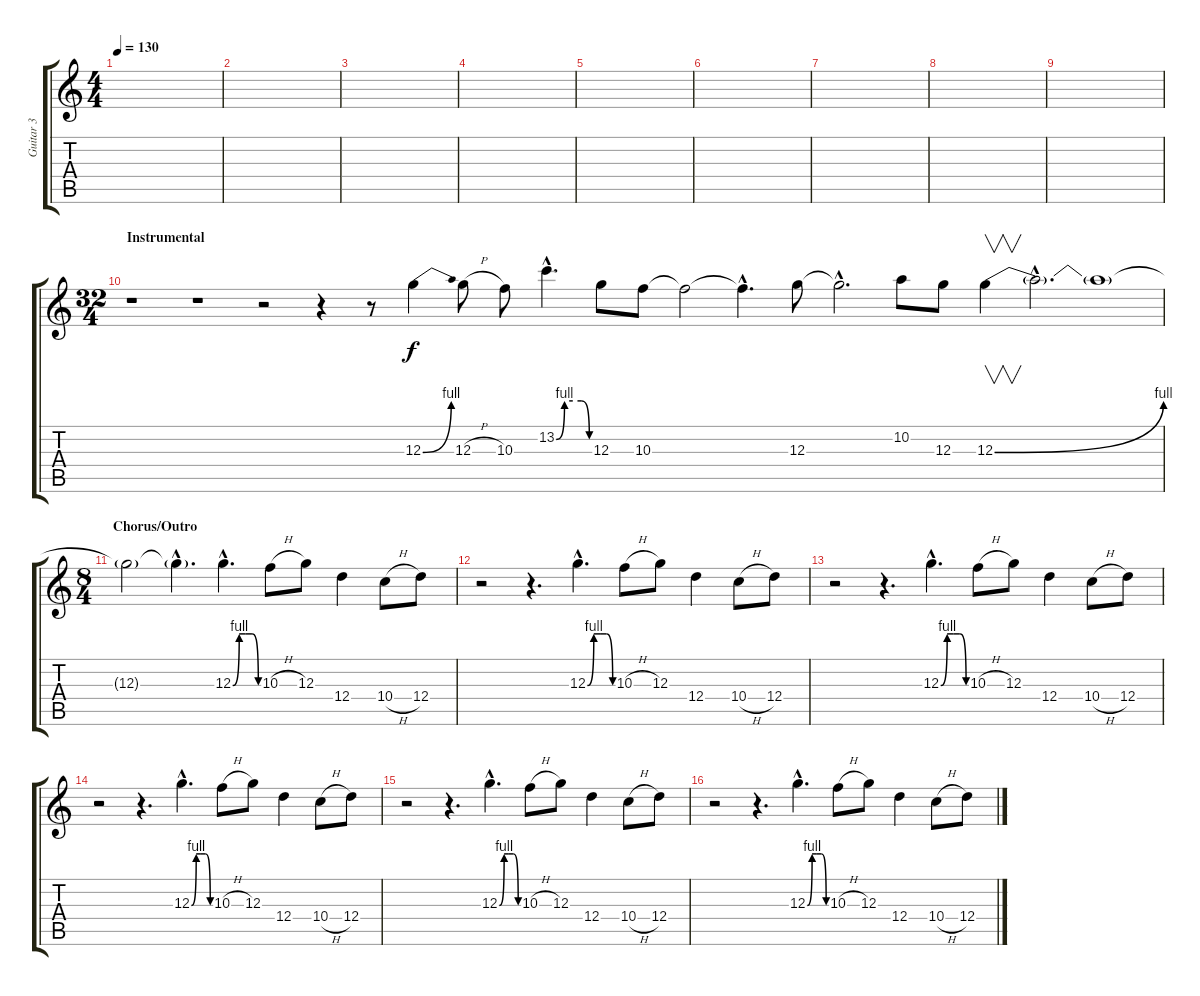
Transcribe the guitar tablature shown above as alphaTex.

\track ("Guitar 3" "Guitar 3") {instrument distortionguitar}
\staff {score tabs}
\tuning (E4 B3 G3 D3 A2 E2) {hide}
\ts (4 4)
\tempo 130
\clef g2
\ks c
|
|
|
|
|
|
|
|
|
\ts (32 4)
\section ("" "Instrumental")
r.1 r.1 r.2 r.4 r.8 12.3{be (bend 0 0 60 4)}.4 12.3{h}.8 10.3.8 13.2{be (custom 0 0 15 4 30 4 45 4 60 0) hac}.4{d} 12.3.8 10.3.8 10.3{t}.2 10.3{hac t}.4{d} 12.3.8 12.3{hac t}.2{d} 10.2.8 12.3.8 12.3{be (bend 0 0 60 4)}.4{v} 12.3{hac t}.2{d} 12.3{t}.1 |
\ts (8 4)
\section ("" "Chorus/Outro")
12.3{t}.2 12.3{hac t}.4{d} 12.3{be (custom 0 0 15 4 30 4 45 4 60 0) hac}.4{d} 10.3{h}.8 12.3.8 12.4.4 10.4{h}.8 12.4.8 |
r.2 r.4{d} 12.3{be (custom 0 0 15 4 30 4 45 4 60 0) hac}.4{d} 10.3{h}.8 12.3.8 12.4.4 10.4{h}.8 12.4.8 |
r.2 r.4{d} 12.3{be (custom 0 0 15 4 30 4 45 4 60 0) hac}.4{d} 10.3{h}.8 12.3.8 12.4.4 10.4{h}.8 12.4.8 |
r.2 r.4{d} 12.3{be (custom 0 0 15 4 30 4 45 4 60 0) hac}.4{d} 10.3{h}.8 12.3.8 12.4.4 10.4{h}.8 12.4.8 |
r.2 r.4{d} 12.3{be (custom 0 0 15 4 30 4 45 4 60 0) hac}.4{d} 10.3{h}.8 12.3.8 12.4.4 10.4{h}.8 12.4.8 |
r.2 r.4{d} 12.3{be (custom 0 0 15 4 30 4 45 4 60 0) hac}.4{d} 10.3{h}.8 12.3.8 12.4.4 10.4{h}.8 12.4.8
